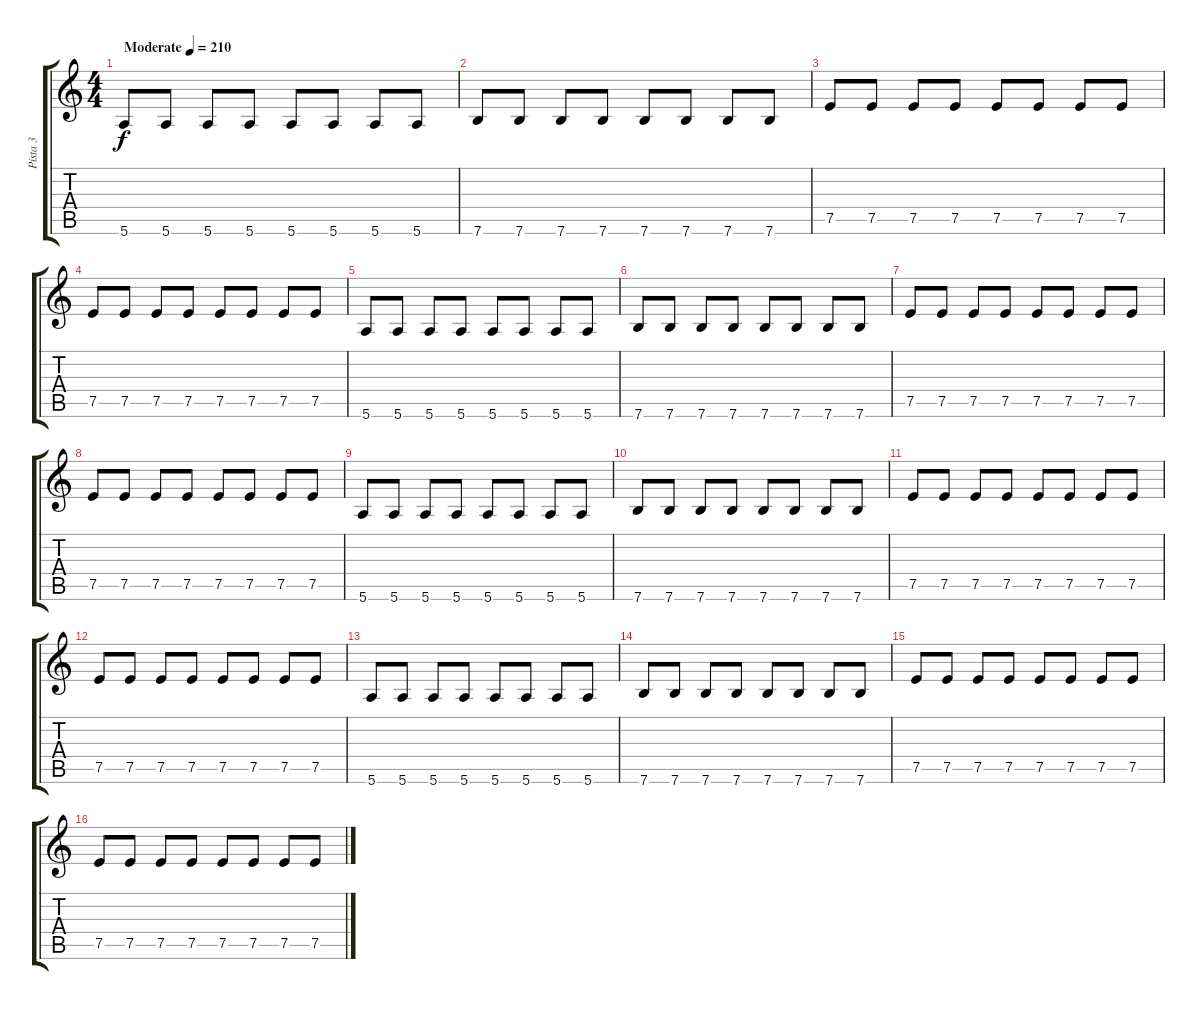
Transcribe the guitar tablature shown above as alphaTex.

\track ("Pista 3" "Pista 3") {instrument electricbassfinger}
\staff {score tabs}
\tuning (E4 B3 G3 D3 A2 E2) {hide}
\ts (4 4)
\tempo (210 "Moderate")
\clef g2
\ks c
5.6.8{dy f instrument electricbassfinger} 5.6.8 5.6.8 5.6.8 5.6.8 5.6.8 5.6.8 5.6.8 |
7.6.8 7.6.8 7.6.8 7.6.8 7.6.8 7.6.8 7.6.8 7.6.8 |
7.5.8 7.5.8 7.5.8 7.5.8 7.5.8 7.5.8 7.5.8 7.5.8 |
7.5.8 7.5.8 7.5.8 7.5.8 7.5.8 7.5.8 7.5.8 7.5.8 |
5.6.8 5.6.8 5.6.8 5.6.8 5.6.8 5.6.8 5.6.8 5.6.8 |
7.6.8 7.6.8 7.6.8 7.6.8 7.6.8 7.6.8 7.6.8 7.6.8 |
7.5.8 7.5.8 7.5.8 7.5.8 7.5.8 7.5.8 7.5.8 7.5.8 |
7.5.8 7.5.8 7.5.8 7.5.8 7.5.8 7.5.8 7.5.8 7.5.8 |
5.6.8 5.6.8 5.6.8 5.6.8 5.6.8 5.6.8 5.6.8 5.6.8 |
7.6.8 7.6.8 7.6.8 7.6.8 7.6.8 7.6.8 7.6.8 7.6.8 |
7.5.8 7.5.8 7.5.8 7.5.8 7.5.8 7.5.8 7.5.8 7.5.8 |
7.5.8 7.5.8 7.5.8 7.5.8 7.5.8 7.5.8 7.5.8 7.5.8 |
5.6.8 5.6.8 5.6.8 5.6.8 5.6.8 5.6.8 5.6.8 5.6.8 |
7.6.8 7.6.8 7.6.8 7.6.8 7.6.8 7.6.8 7.6.8 7.6.8 |
7.5.8 7.5.8 7.5.8 7.5.8 7.5.8 7.5.8 7.5.8 7.5.8 |
7.5.8 7.5.8 7.5.8 7.5.8 7.5.8 7.5.8 7.5.8 7.5.8
